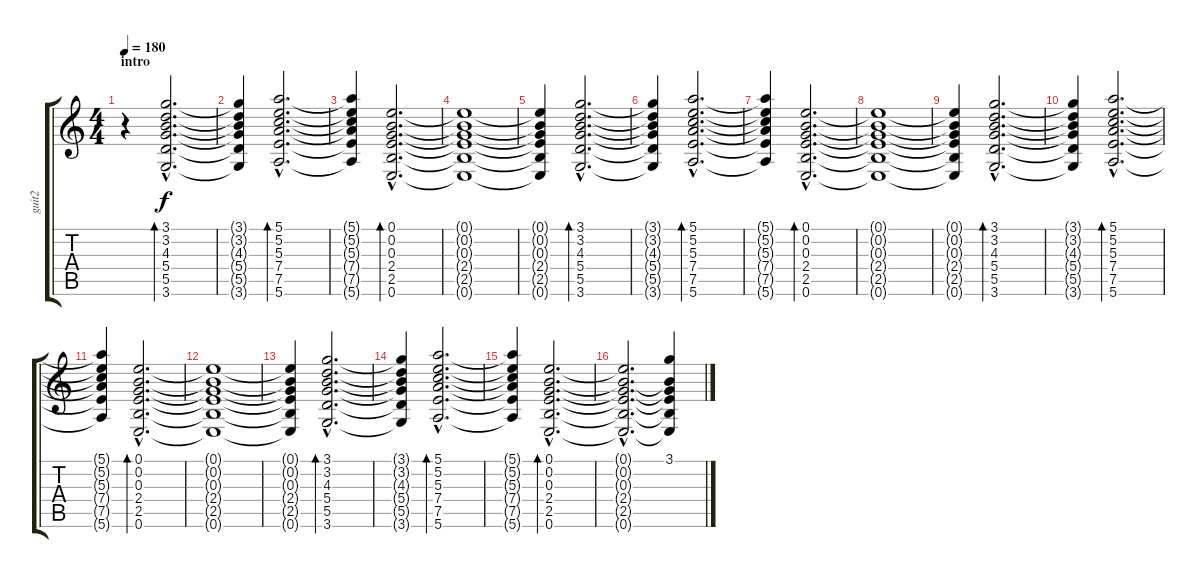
\track ("guit2" "guit2") {instrument overdrivenguitar}
\staff {score tabs}
\tuning (E4 B3 G3 D3 A2 E2) {hide}
\ts (4 4)
\section ("" "intro")
\tempo 180
\clef g2
\ks c
r.4{dy f instrument acousticguitarnylon} (3.1{hac} 3.2{hac} 4.3{hac} 5.4{hac} 5.5{hac} 3.6{hac}).2{d bd 240} |
(3.1{t} 3.2{t} 4.3{t} 5.4{t} 5.5{t} 3.6{t}).4 (5.1{hac} 5.2{hac} 5.3{hac} 7.4{hac} 7.5{hac} 5.6{hac}).2{d bd 240} |
(5.1{t} 5.2{t} 5.3{t} 7.4{t} 7.5{t} 5.6{t}).4 (0.1{hac} 0.2{hac} 0.3{hac} 2.4{hac} 2.5{hac} 0.6{hac}).2{d bd 240} |
(0.1{t} 0.2{t} 0.3{t} 2.4{t} 2.5{t} 0.6{t}).1 |
(0.1{t} 0.2{t} 0.3{t} 2.4{t} 2.5{t} 0.6{t}).4 (3.1{hac} 3.2{hac} 4.3{hac} 5.4{hac} 5.5{hac} 3.6{hac}).2{d bd 240} |
(3.1{t} 3.2{t} 4.3{t} 5.4{t} 5.5{t} 3.6{t}).4 (5.1{hac} 5.2{hac} 5.3{hac} 7.4{hac} 7.5{hac} 5.6{hac}).2{d bd 240} |
(5.1{t} 5.2{t} 5.3{t} 7.4{t} 7.5{t} 5.6{t}).4 (0.1{hac} 0.2{hac} 0.3{hac} 2.4{hac} 2.5{hac} 0.6{hac}).2{d bd 240} |
(0.1{t} 0.2{t} 0.3{t} 2.4{t} 2.5{t} 0.6{t}).1 |
(0.1{t} 0.2{t} 0.3{t} 2.4{t} 2.5{t} 0.6{t}).4 (3.1{hac} 3.2{hac} 4.3{hac} 5.4{hac} 5.5{hac} 3.6{hac}).2{d bd 240} |
(3.1{t} 3.2{t} 4.3{t} 5.4{t} 5.5{t} 3.6{t}).4 (5.1{hac} 5.2{hac} 5.3{hac} 7.4{hac} 7.5{hac} 5.6{hac}).2{d bd 240} |
(5.1{t} 5.2{t} 5.3{t} 7.4{t} 7.5{t} 5.6{t}).4 (0.1{hac} 0.2{hac} 0.3{hac} 2.4{hac} 2.5{hac} 0.6{hac}).2{d bd 240} |
(0.1{t} 0.2{t} 0.3{t} 2.4{t} 2.5{t} 0.6{t}).1 |
(0.1{t} 0.2{t} 0.3{t} 2.4{t} 2.5{t} 0.6{t}).4 (3.1{hac} 3.2{hac} 4.3{hac} 5.4{hac} 5.5{hac} 3.6{hac}).2{d bd 240} |
(3.1{t} 3.2{t} 4.3{t} 5.4{t} 5.5{t} 3.6{t}).4 (5.1{hac} 5.2{hac} 5.3{hac} 7.4{hac} 7.5{hac} 5.6{hac}).2{d bd 240} |
(5.1{t} 5.2{t} 5.3{t} 7.4{t} 7.5{t} 5.6{t}).4 (0.1{hac} 0.2{hac} 0.3{hac} 2.4{hac} 2.5{hac} 0.6{hac}).2{d bd 240} |
(0.1{hac t} 0.2{hac t} 0.3{hac t} 2.4{hac t} 2.5{hac t} 0.6{hac t}).2{d} (3.1 0.2{t} 0.3{t} 2.4{t} 2.5{t} 0.6{t}).4
